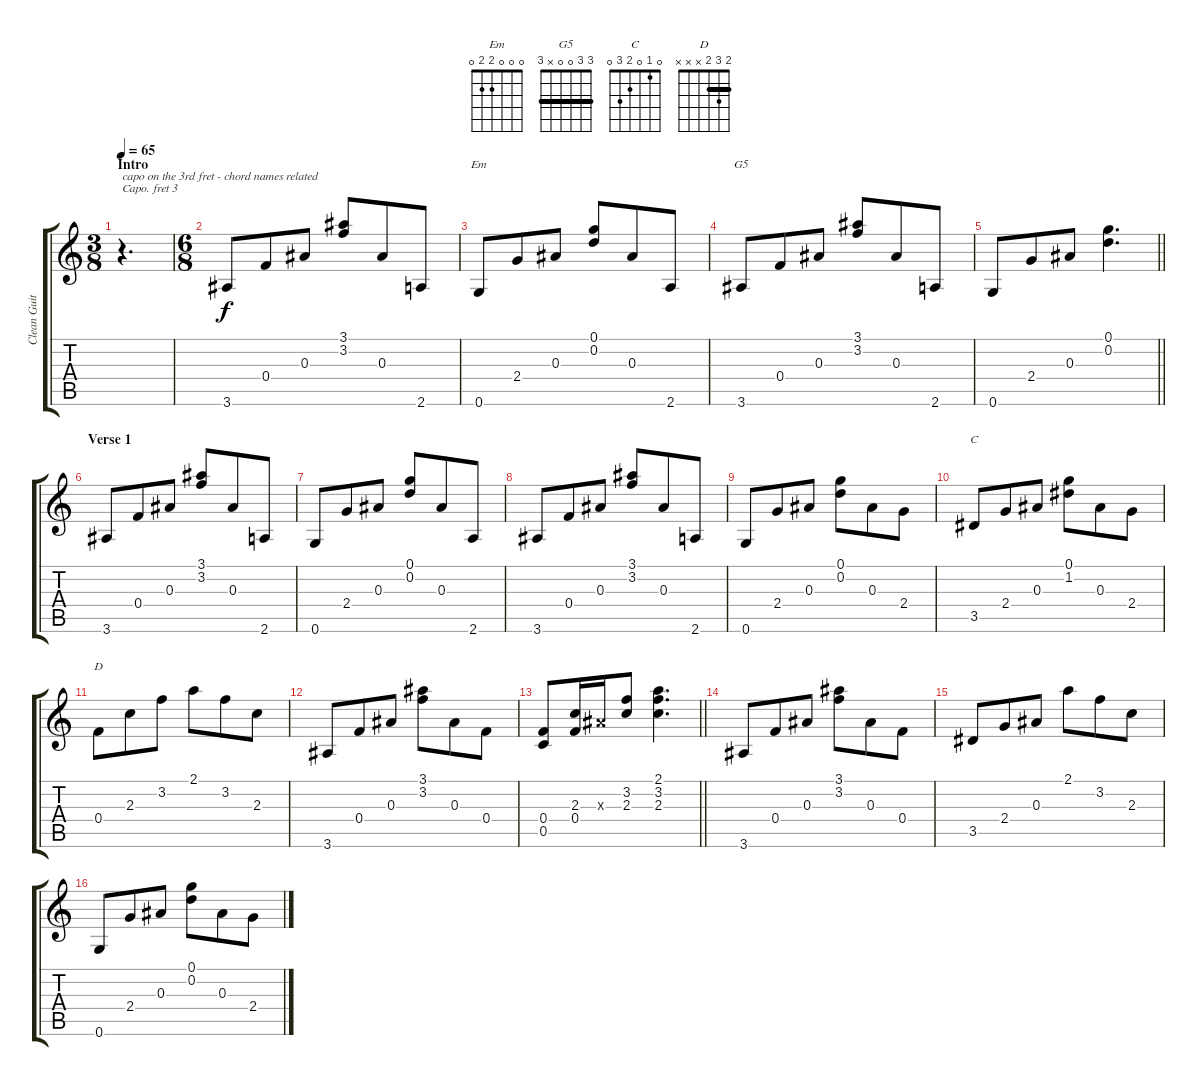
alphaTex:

\track ("Clean Guitar" "Clean Guit") {instrument electricguitarjazz}
\staff {score tabs}
\capo 3
\tuning (E4 B3 G3 D3 A2 E2) {hide}
\chord ("Em" 0 0 0 2 2 0)
\chord ("G5" 3 3 0 0 x 3) {barre 3}
\chord ("C" 0 1 0 2 3 0)
\chord ("D" 2 3 2 x x x) {barre 2}
\ts (3 8)
\section ("" "Intro")
\tempo 65
\clef g2
\ks c
r.4{d txt "capo on the 3rd fret - chord names related" dy f instrument electricguitarjazz} |
\ts (6 8)
3.6.8 0.4.8 0.3.8 (3.1 3.2).8 0.3.8 2.6.8 |
0.6.8{ch "Em"} 2.4.8 0.3.8 (0.1 0.2).8 0.3.8 2.6.8 |
3.6.8{ch "G5"} 0.4.8 0.3.8 (3.1 3.2).8 0.3.8 2.6.8 |
\barLineRight lightlight
0.6.8 2.4.8 0.3.8 (0.1 0.2).4{d} |
\section ("" "Verse 1")
3.6.8 0.4.8 0.3.8 (3.1 3.2).8 0.3.8 2.6.8 |
0.6.8 2.4.8 0.3.8 (0.1 0.2).8 0.3.8 2.6.8 |
3.6.8 0.4.8 0.3.8 (3.1 3.2).8 0.3.8 2.6.8 |
0.6.8 2.4.8 0.3.8 (0.1 0.2).8 0.3.8 2.4.8 |
3.5.8{ch "C"} 2.4.8 0.3.8 (0.1 1.2).8 0.3.8 2.4.8 |
0.4.8{ch "D"} 2.3.8 3.2.8 2.1.8 3.2.8 2.3.8 |
3.6.8 0.4.8 0.3.8 (3.1 3.2).8 0.3.8 0.4.8 |
\barLineRight lightlight
(0.4 0.5).8 (2.3 0.4).16 0.3{x}.16 (3.2 2.3).8 (2.1 3.2 2.3).4{d} |
\section ("" "")
3.6.8 0.4.8 0.3.8 (3.1 3.2).8 0.3.8 0.4.8 |
3.5.8 2.4.8 0.3.8 2.1.8 3.2.8 2.3.8 |
0.6.8 2.4.8 0.3.8 (0.1 0.2).8 0.3.8 2.4.8
